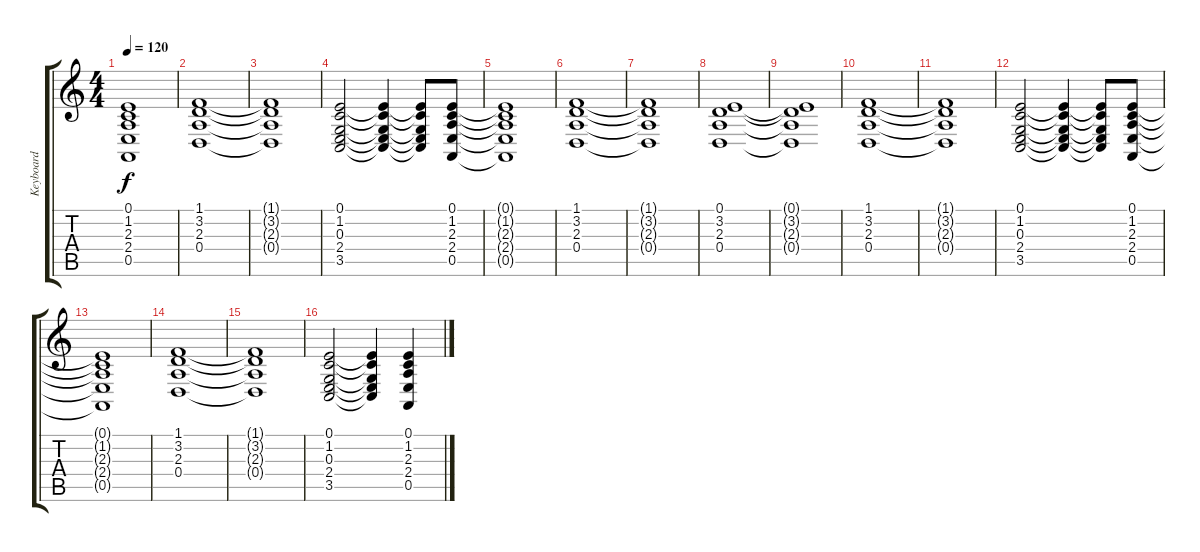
\track ("Keyboard" "Keyboard") {instrument synthstrings1}
\staff {score tabs}
\tuning (E4 B3 G3 D3 A2 E2) {hide}
\ts (4 4)
\tempo 120
\clef g2
\ks c
(0.1{t} 1.2{t} 2.3{t} 2.4{t} 0.5{t}).1{dy f} |
(1.1 3.2 2.3 0.4).1 |
(1.1{t} 3.2{t} 2.3{t} 0.4{t}).1 |
(0.1 1.2 0.3 2.4 3.5).2 (0.1{t} 1.2{t} 0.3{t} 2.4{t} 3.5{t}).4 (0.1{t} 1.2{t} 0.3{t} 2.4{t} 3.5{t}).8 (0.1 1.2 2.3 2.4 0.5).8 |
(0.1{t} 1.2{t} 2.3{t} 2.4{t} 0.5{t}).1 |
(1.1 3.2 2.3 0.4).1 |
(1.1{t} 3.2{t} 2.3{t} 0.4{t}).1 |
(0.1 3.2 2.3 0.4).1 |
(0.1{t} 3.2{t} 2.3{t} 0.4{t}).1 |
(1.1 3.2 2.3 0.4).1 |
(1.1{t} 3.2{t} 2.3{t} 0.4{t}).1 |
(0.1 1.2 0.3 2.4 3.5).2 (0.1{t} 1.2{t} 0.3{t} 2.4{t} 3.5{t}).4 (0.1{t} 1.2{t} 0.3{t} 2.4{t} 3.5{t}).8 (0.1 1.2 2.3 2.4 0.5).8 |
(0.1{t} 1.2{t} 2.3{t} 2.4{t} 0.5{t}).1 |
(1.1 3.2 2.3 0.4).1 |
(1.1{t} 3.2{t} 2.3{t} 0.4{t}).1 |
(0.1 1.2 0.3 2.4 3.5).2 (0.1{t} 1.2{t} 0.3{t} 2.4{t} 3.5{t}).4 (0.1 1.2 2.3 2.4 0.5).4
